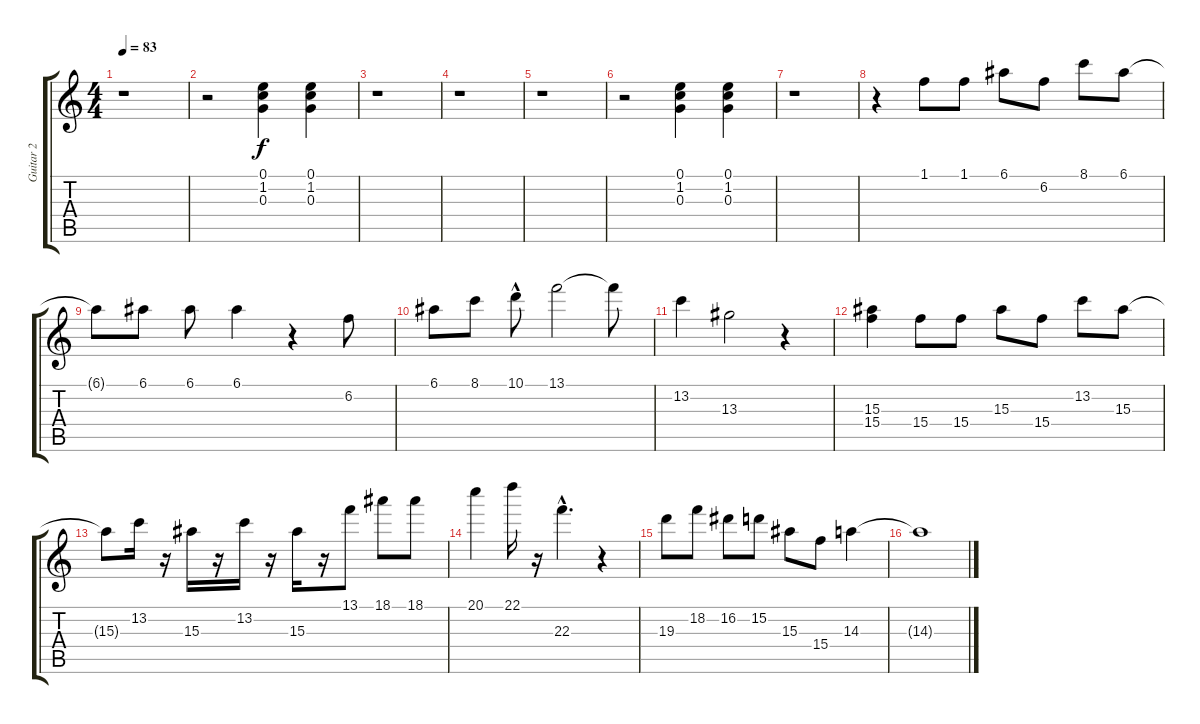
\track ("Guitar 2" "Guitar 2") {instrument overdrivenguitar}
\staff {score tabs}
\tuning (E4 B3 G3 D3 A2 E2) {hide}
\ts (4 4)
\tempo 83
\clef g2
\ks c
r.1{dy f} |
r.2 (0.1 1.2 0.3).4 (0.1 1.2 0.3).4 |
r.1 |
r.1 |
r.1 |
r.2 (0.1 1.2 0.3).4 (0.1 1.2 0.3).4 |
r.1 |
r.4 1.1.8 1.1.8 6.1.8 6.2.8 8.1.8 6.1.8 |
6.1{t}.8 6.1.8 6.1.8 6.1.4 r.4 6.2.8 |
6.1.8 8.1.8 10.1{hac}.8 13.1.2 13.1{t}.8 |
13.2.4 13.3.2 r.4 |
(15.3 15.4).4 15.4.8 15.4.8 15.3.8 15.4.8 13.2.8 15.3.8 |
15.3{t}.8 13.2.16 r.16 15.3.16 r.16 13.2.16 r.16 15.3.16 r.16 13.1.8 18.1.8 18.1.8 |
20.1.4 22.1.16 r.16 22.3{hac}.4{d} r.4 |
19.3.8 18.2.8 16.2.8 15.2.8 15.3.8 15.4.8 14.3.4 |
14.3{t}.1
